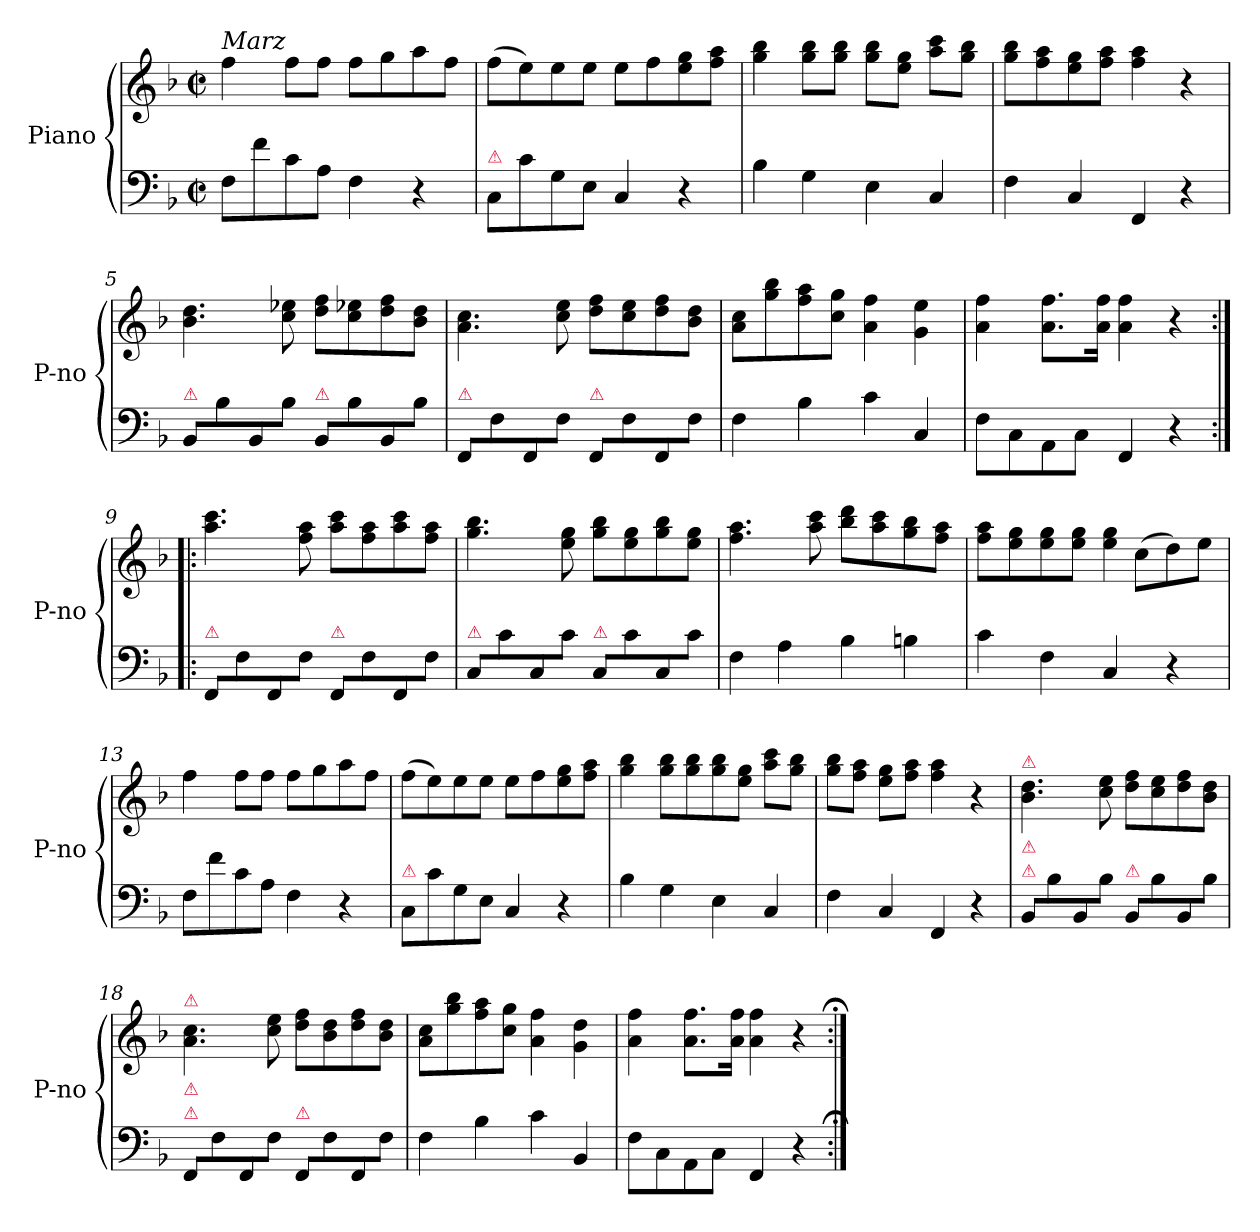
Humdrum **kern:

**kern	**kern
*part1	*part1
*staff2	*staff1
*I"Piano	*
*I'P-no	*
*clefF4	*clefG2
*k[b-]	*k[b-]
*M2/2	*M2/2
*met(c|)	*met(c|)
=1	=1
!	!LO:TX:a:i:t=Marz
8F\L	4ff\
8f\	.
8c\	8ff\L
8A\J	8ff\J
4F\	8ff\L
.	8gg\
4r	8aa\
.	8ff\J
=2	=2
!LO:TX:a:color=crimson:t=⚠	!
8C/L	(8ff\L
8c\	8ee\)
8G\	8ee\
8E\J	8ee\J
4C/	8ee\L
.	8ff\
4r	8ee\ 8gg\
.	8ff\ 8aa\J
=3	=3
4B-\	4gg\ 4bb-\
4G\	8gg\ 8bb-\L
.	8gg\ 8bb-\J
4E\	8gg\ 8bb-\L
.	8ee\ 8gg\J
4C/	8aa\ 8ccc\L
.	8gg\ 8bb-\J
=4	=4
4F\	8gg\ 8bb-\L
.	8ff\ 8aa\
4C/	8ee\ 8gg\
.	8ff\ 8aa\J
4FF/	4ff\ 4aa\
4r	4r
=5	=5
!LO:TX:a:color=crimson:t=⚠	!
8BB-/L	4.b-\ 4.dd\
8B-\	.
8BB-/	.
8B-\J	8cc\ 8ee-X\
!LO:TX:a:color=crimson:t=⚠	!
8BB-/L	8dd\ 8ff\L
8B-\	8cc\ 8ee-X\
8BB-/	8dd\ 8ff\
8B-\J	8b-\ 8dd\J
=6	=6
!LO:TX:a:color=crimson:t=⚠	!
8FF/L	4.a\ 4.cc\
8F\	.
8FF/	.
8F\J	8cc\ 8ee\
!LO:TX:a:color=crimson:t=⚠	!
8FF/L	8dd\ 8ff\L
8F\	8cc\ 8ee\
8FF/	8dd\ 8ff\
8F\J	8b-\ 8dd\J
=7	=7
4F\	8a\ 8cc\L
.	8gg\ 8bb-\
4B-\	8ff\ 8aa\
.	8cc\ 8gg\J
4c\	4a\ 4ff\
4C/	4g\ 4ee\
=8	=8
8F\L	4a\ 4ff\
8C\	.
8AA\	8.a\ 8.ff\L
8C\J	.
.	16a\ 16ff\Jk
4FF/	4a\ 4ff\
4r	4r
=9:|!|:	=9:|!|:
!LO:TX:a:color=crimson:t=⚠	!
8FF/L	4.aa\ 4.ccc\
8F\	.
8FF/	.
8F\J	8ff\ 8aa\
!LO:TX:a:color=crimson:t=⚠	!
8FF/L	8aa\ 8ccc\L
8F\	8ff\ 8aa\
8FF/	8aa\ 8ccc\
8F\J	8ff\ 8aa\J
=10	=10
!LO:TX:a:color=crimson:t=⚠	!
8C/L	4.gg\ 4.bb-\
8c\	.
8C/	.
8c\J	8ee\ 8gg\
!LO:TX:a:color=crimson:t=⚠	!
8C/L	8gg\ 8bb-\L
8c\	8ee\ 8gg\
8C/	8gg\ 8bb-\
8c\J	8ee\ 8gg\J
=11	=11
4F\	4.ff\ 4.aa\
4A\	.
.	8aa\ 8ccc\
4B-\	8bb-\ 8ddd\L
.	8aa\ 8ccc\
4Bn\	8gg\ 8bb-\
.	8ff\ 8aa\J
=12	=12
4c\	8ff\ 8aa\L
.	8ee\ 8gg\
4F\	8ee\ 8gg\
.	8ee\ 8gg\J
!	!LO:N:vis=4
4C/	8ee\ 8gg\
.	(8cc\L
4r	8dd\)
.	8ee\J
=13	=13
8F\L	4ff\
8f\	.
8c\	8ff\L
8A\J	8ff\J
4F\	8ff\L
.	8gg\
4r	8aa\
.	8ff\J
=14	=14
!LO:TX:a:color=crimson:t=⚠	!
8C/L	(8ff\L
8c\	8ee\)
8G\	8ee\
8E\J	8ee\J
4C/	8ee\L
.	8ff\
4r	8ee\ 8gg\
.	8ff\ 8aa\J
=15	=15
4B-\	4gg\ 4bb-\
4G\	8gg\ 8bb-\L
.	8gg\ 8bb-\
4E\	8gg\ 8bb-\
.	8ee\ 8gg\J
4C/	8aa\ 8ccc\L
.	8gg\ 8bb-\J
=16	=16
4F\	8gg\ 8bb-\L
.	8ff\ 8aa\J
4C/	8ee\ 8gg\L
.	8ff\ 8aa\J
4FF/	4ff\ 4aa\
4r	4r
=17	=17
!	!LO:TX:a:color=crimson:t=⚠
!LO:TX:a:color=crimson:t=⚠	!
!LO:TX:a:color=crimson:t=⚠	!
8BB-/L	4.b-\ 4.dd\
8B-\	.
8BB-/	.
8B-\J	8cc\ 8ee\
!LO:TX:a:color=crimson:t=⚠	!
8BB-/L	8dd\ 8ff\L
8B-\	8cc\ 8ee\
8BB-/	8dd\ 8ff\
8B-\J	8b-\ 8dd\J
=18	=18
!	!LO:TX:a:color=crimson:t=⚠
!LO:TX:a:color=crimson:t=⚠	!
!LO:TX:a:color=crimson:t=⚠	!
8FF/L	4.a\ 4.cc\
8F\	.
8FF/	.
8F\J	8cc\ 8ee\
!LO:TX:a:color=crimson:t=⚠	!
8FF/L	8dd\ 8ff\L
8F\	8b-\ 8dd\
8FF/	8dd\ 8ff\
8F\J	8b-\ 8dd\J
=19	=19
4F\	8a\ 8cc\L
.	8gg\ 8bb-\
4B-\	8ff\ 8aa\
.	8cc\ 8gg\J
4c\	4a\ 4ff\
4BB-/	4g\ 4dd\
=20	=20
8F\L	4a\ 4ff\
8C\	.
8AA\	8.a\ 8.ff\L
8C\J	.
.	16a\ 16ff\Jk
4FF/	4a\ 4ff\
4r	4r
=:|!;	=:|!;
*-	*-
